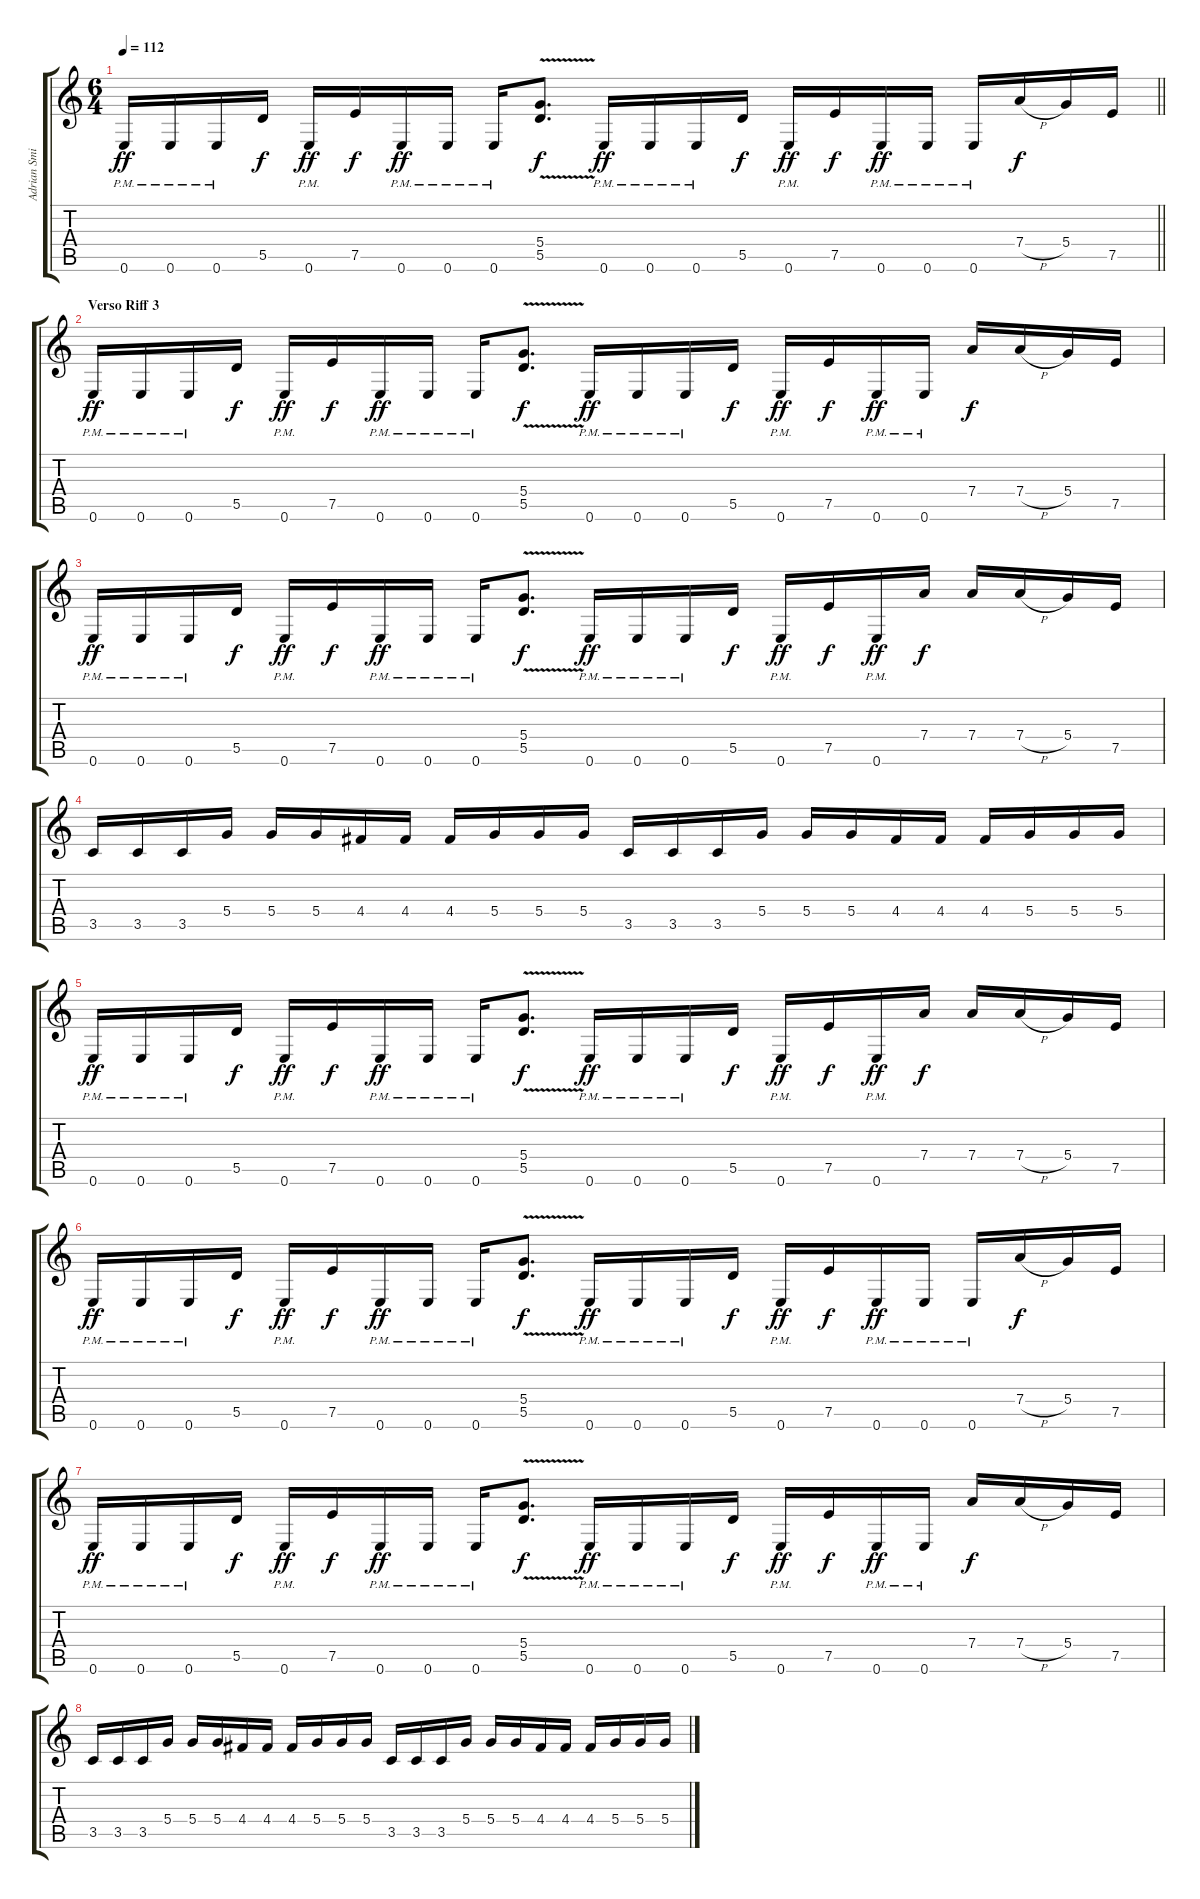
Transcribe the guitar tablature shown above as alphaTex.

\track ("Adrian Smith" "Adrian Smi") {instrument overdrivenguitar}
\staff {score tabs}
\tuning (E4 B3 G3 D3 A2 E2) {hide}
\ts (6 4)
\tempo 112
\clef g2
\barLineRight lightlight
\ks c
0.6{pm}.16{dy ff} 0.6{pm}.16 0.6{pm}.16 5.5.16{dy f} 0.6{pm}.16{dy ff} 7.5.16{dy f} 0.6{pm}.16{dy ff} 0.6{pm}.16 0.6{pm}.16 (5.4{v} 5.5{v}).8{d dy f} 0.6{pm}.16{dy ff} 0.6{pm}.16 0.6{pm}.16 5.5.16{dy f} 0.6{pm}.16{dy ff} 7.5.16{dy f} 0.6{pm}.16{dy ff} 0.6{pm}.16 0.6{pm}.16 7.4{h}.16{dy f} 5.4.16 7.5.16 |
\section ("" "Verso Riff 3")
0.6{pm}.16{dy ff} 0.6{pm}.16 0.6{pm}.16 5.5.16{dy f} 0.6{pm}.16{dy ff} 7.5.16{dy f} 0.6{pm}.16{dy ff} 0.6{pm}.16 0.6{pm}.16 (5.4{v} 5.5{v}).8{d dy f} 0.6{pm}.16{dy ff} 0.6{pm}.16 0.6{pm}.16 5.5.16{dy f} 0.6{pm}.16{dy ff} 7.5.16{dy f} 0.6{pm}.16{dy ff} 0.6{pm}.16 7.4.16{dy f} 7.4{h}.16 5.4.16 7.5.16 |
0.6{pm}.16{dy ff} 0.6{pm}.16 0.6{pm}.16 5.5.16{dy f} 0.6{pm}.16{dy ff} 7.5.16{dy f} 0.6{pm}.16{dy ff} 0.6{pm}.16 0.6{pm}.16 (5.4{v} 5.5{v}).8{d dy f} 0.6{pm}.16{dy ff} 0.6{pm}.16 0.6{pm}.16 5.5.16{dy f} 0.6{pm}.16{dy ff} 7.5.16{dy f} 0.6{pm}.16{dy ff} 7.4.16{dy f} 7.4.16 7.4{h}.16 5.4.16 7.5.16 |
3.5.16 3.5.16 3.5.16 5.4.16 5.4.16 5.4.16 4.4.16 4.4.16 4.4.16 5.4.16 5.4.16 5.4.16 3.5.16 3.5.16 3.5.16 5.4.16 5.4.16 5.4.16 4.4.16 4.4.16 4.4.16 5.4.16 5.4.16 5.4.16 |
0.6{pm}.16{dy ff} 0.6{pm}.16 0.6{pm}.16 5.5.16{dy f} 0.6{pm}.16{dy ff} 7.5.16{dy f} 0.6{pm}.16{dy ff} 0.6{pm}.16 0.6{pm}.16 (5.4{v} 5.5{v}).8{d dy f} 0.6{pm}.16{dy ff} 0.6{pm}.16 0.6{pm}.16 5.5.16{dy f} 0.6{pm}.16{dy ff} 7.5.16{dy f} 0.6{pm}.16{dy ff} 7.4.16{dy f} 7.4.16 7.4{h}.16 5.4.16 7.5.16 |
0.6{pm}.16{dy ff} 0.6{pm}.16 0.6{pm}.16 5.5.16{dy f} 0.6{pm}.16{dy ff} 7.5.16{dy f} 0.6{pm}.16{dy ff} 0.6{pm}.16 0.6{pm}.16 (5.4{v} 5.5{v}).8{d dy f} 0.6{pm}.16{dy ff} 0.6{pm}.16 0.6{pm}.16 5.5.16{dy f} 0.6{pm}.16{dy ff} 7.5.16{dy f} 0.6{pm}.16{dy ff} 0.6{pm}.16 0.6{pm}.16 7.4{h}.16{dy f} 5.4.16 7.5.16 |
0.6{pm}.16{dy ff} 0.6{pm}.16 0.6{pm}.16 5.5.16{dy f} 0.6{pm}.16{dy ff} 7.5.16{dy f} 0.6{pm}.16{dy ff} 0.6{pm}.16 0.6{pm}.16 (5.4{v} 5.5{v}).8{d dy f} 0.6{pm}.16{dy ff} 0.6{pm}.16 0.6{pm}.16 5.5.16{dy f} 0.6{pm}.16{dy ff} 7.5.16{dy f} 0.6{pm}.16{dy ff} 0.6{pm}.16 7.4.16{dy f} 7.4{h}.16 5.4.16 7.5.16 |
3.5.16 3.5.16 3.5.16 5.4.16 5.4.16 5.4.16 4.4.16 4.4.16 4.4.16 5.4.16 5.4.16 5.4.16 3.5.16 3.5.16 3.5.16 5.4.16 5.4.16 5.4.16 4.4.16 4.4.16 4.4.16 5.4.16 5.4.16 5.4.16
